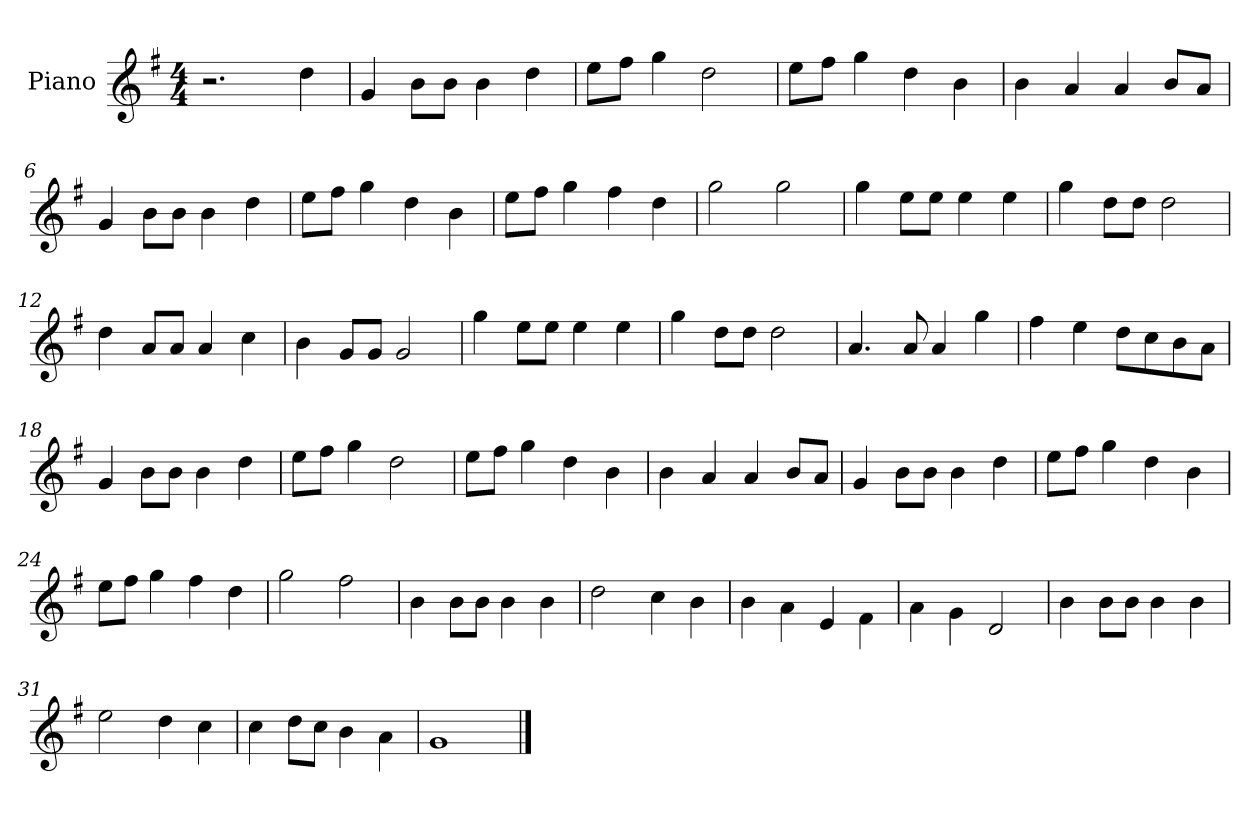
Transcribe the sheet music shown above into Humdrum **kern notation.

**kern
*part1
*staff1
*I"Piano
*I'Pno
*clefG2
*k[f#]
*M4/4
=1
2.r
4dd\
=2
4g/
8b\L
8b\J
4b\
4dd\
=3
8ee\L
8ff#\J
4gg\
2dd\
=4
8ee\L
8ff#\J
4gg\
4dd\
4b\
=5
4b\
4a/
4a/
8b/L
8a/J
=6
4g/
8b\L
8b\J
4b\
4dd\
=7
8ee\L
8ff#\J
4gg\
4dd\
4b\
=8
8ee\L
8ff#\J
4gg\
4ff#\
4dd\
=9
2gg\
2gg\
=10
4gg\
8ee\L
8ee\J
4ee\
4ee\
=11
4gg\
8dd\L
8dd\J
2dd\
=12
4dd\
8a/L
8a/J
4a/
4cc\
=13
4b\
8g/L
8g/J
2g/
=14
4gg\
8ee\L
8ee\J
4ee\
4ee\
=15
4gg\
8dd\L
8dd\J
2dd\
=16
4.a/
8a/
4a/
4gg\
=17
4ff#\
4ee\
8dd\L
8cc\
8b\
8a\J
=18
4g/
8b\L
8b\J
4b\
4dd\
=19
8ee\L
8ff#\J
4gg\
2dd\
=20
8ee\L
8ff#\J
4gg\
4dd\
4b\
=21
4b\
4a/
4a/
8b/L
8a/J
=22
4g/
8b\L
8b\J
4b\
4dd\
=23
8ee\L
8ff#\J
4gg\
4dd\
4b\
=24
8ee\L
8ff#\J
4gg\
4ff#\
4dd\
=25
2gg\
2ff#\
=26
4b\
8b\L
8b\J
4b\
4b\
=27
2dd\
4cc\
4b\
=28
4b\
4a\
4e/
4f#\
=29
4a\
4g\
2d/
=30
4b\
8b\L
8b\J
4b\
4b\
=31
2ee\
4dd\
4cc\
=32
4cc\
8dd\L
8cc\J
4b\
4a\
=33
1g
==
*-
